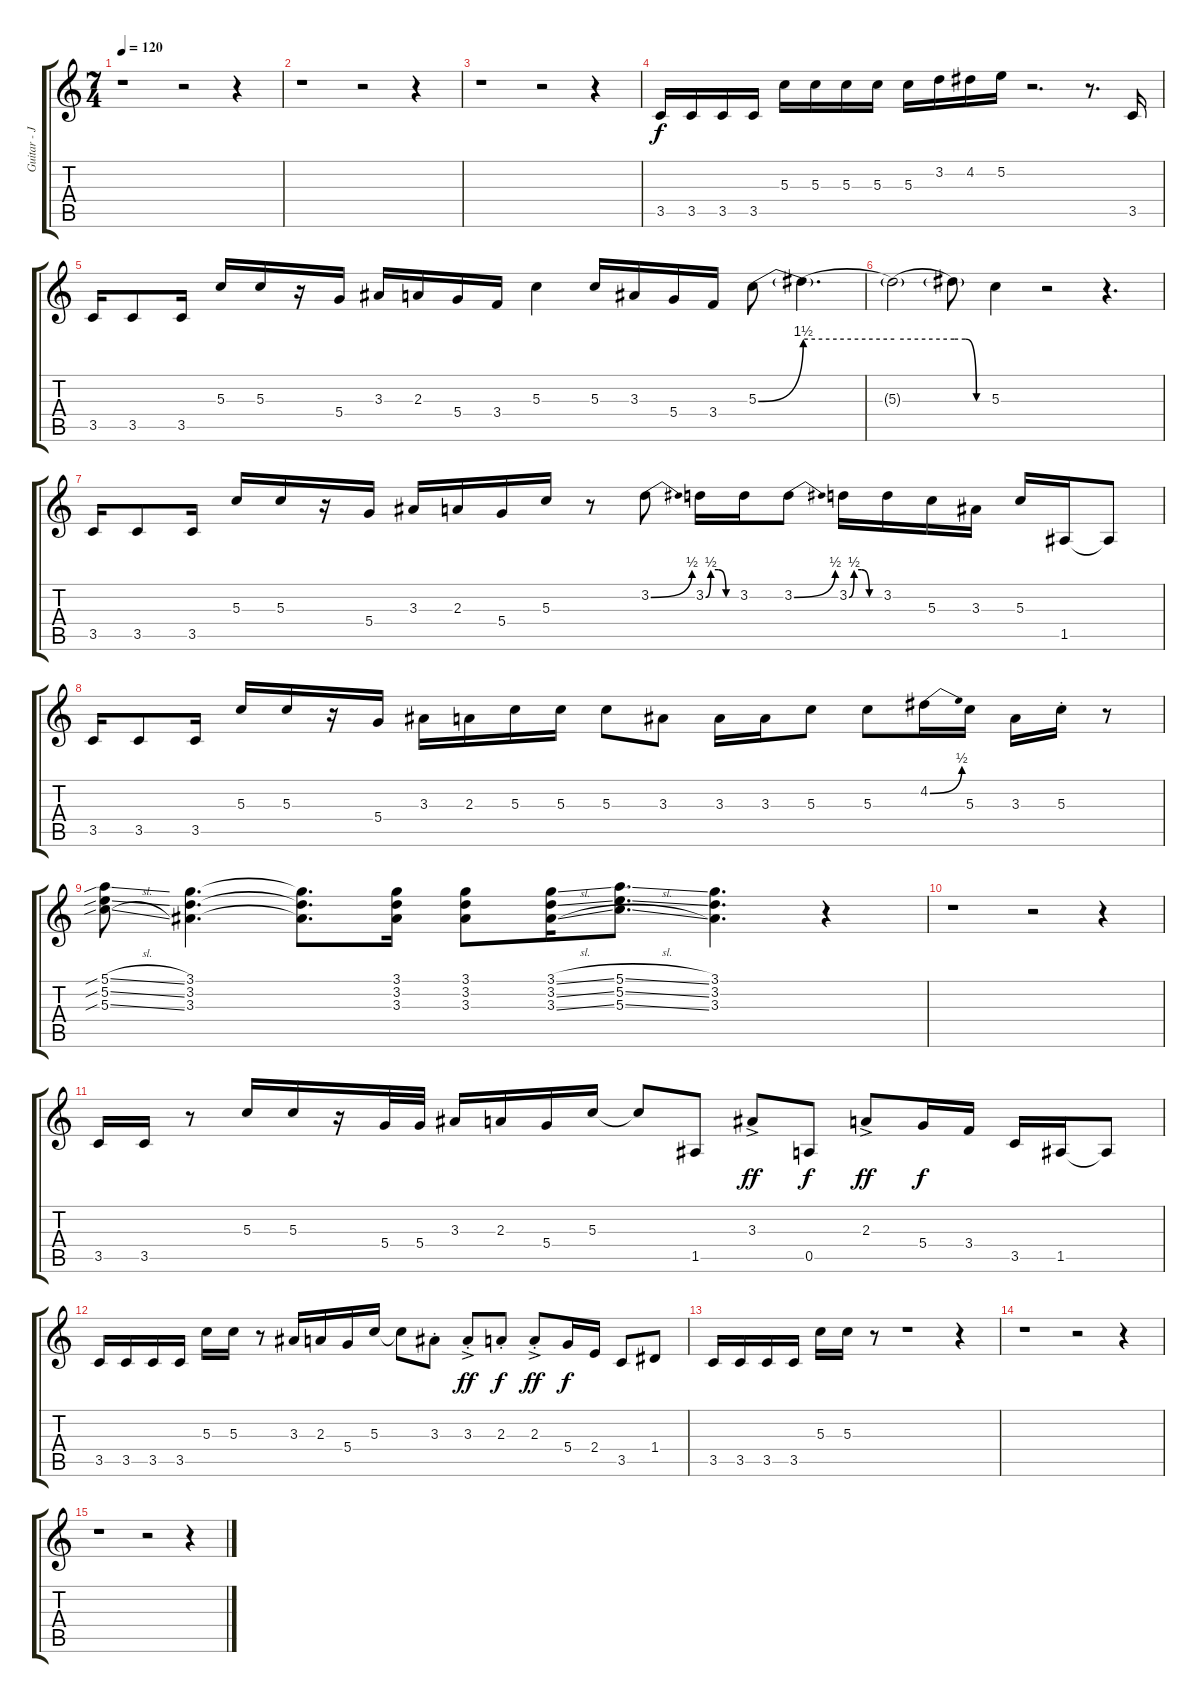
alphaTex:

\track ("Guitar - Jeff Beck" "Guitar - J") {instrument overdrivenguitar}
\staff {score tabs}
\tuning (E4 B3 G3 D3 A2 E2) {hide}
\ts (7 4)
\tempo 120
\clef g2
\ks c
r.1{dy f} r.2 r.4 |
r.1 r.2 r.4 |
r.1 r.2 r.4 |
3.5.16 3.5.16 3.5.16 3.5.16 5.3.16 5.3.16 5.3.16 5.3.16 5.3.16 3.2.16 4.2.16 5.2.16 r.2{d} r.8{d} 3.5.16 |
3.5.16 3.5.8 3.5.16 5.3.16 5.3.16 r.16 5.4.16 3.3.16 2.3.16 5.4.16 3.4.16 5.3.4 5.3.16 3.3.16 5.4.16 3.4.16 5.3{be (bend 0 0 60 6)}.8 5.3{be (hold 0 6 60 6) t}.4{d} |
5.3{be (hold 0 6 60 6) t}.2 5.3{be (custom 0 6 20 6 40 0 60 0) t}.8 5.3.4 r.2 r.4{d} |
3.5.16 3.5.8 3.5.16 5.3.16 5.3.16 r.16 5.4.16 3.3.16 2.3.16 5.4.16 5.3.16 r.8 3.2{be (bend 0 0 60 2)}.8 3.2{be (custom 0 0 10 2 25 2 40 0 60 0)}.16 3.2.16 3.2{be (bend 0 0 60 2)}.8 3.2{be (custom 0 0 10 2 25 2 40 0 60 0)}.16 3.2.16 5.3.16 3.3.16 5.3.16 1.5.16 1.5{t}.8 |
3.5.16 3.5.8 3.5.16 5.3.16 5.3.16 r.16 5.4.16 3.3.16 2.3.16 5.3.16 5.3.16 5.3.8 3.3.8 3.3.16 3.3.16 5.3.8 5.3.8 4.2{be (bend 0 0 60 2)}.16 5.3.16 3.3.16 5.3{st}.16 r.8 |
(5.1{sib sl} 5.2{sib sl} 5.3{sib sl}).8 (3.1 3.2 3.3).4{d} (3.1{t} 3.2{t} 3.3{t}).8{d} (3.1 3.2 3.3).16 (3.1 3.2 3.3).8 (3.1{sl} 3.2{sl} 3.3{sl}).16 (5.1{sl} 5.2{sl} 5.3{sl}).8{d} (3.1 3.2 3.3).4{d} r.4 |
r.1 r.2 r.4 |
3.5.16 3.5.16 r.8 5.3.16 5.3.16 r.16 5.4.32 5.4.32 3.3.16 2.3.16 5.4.16 5.3.16 5.3{t}.8 1.5.8 3.3{ac}.8{dy ff} 0.5.8{dy f} 2.3{ac}.8{dy ff} 5.4.16{dy f} 3.4.16 3.5.16 1.5.16 1.5{t}.8 |
3.5.16 3.5.16 3.5.16 3.5.16 5.3.16 5.3.16 r.8 3.3.16 2.3.16 5.4.16 5.3.16 5.3{t}.8 3.3{st}.8 3.3{ac st}.8{dy ff} 2.3{st}.8{dy f} 2.3{ac st}.8{dy ff} 5.4.16{dy f} 2.4.16 3.5.8 1.4.8 |
3.5.16 3.5.16 3.5.16 3.5.16 5.3.16 5.3.16 r.8 r.1 r.4 |
r.1 r.2 r.4 |
r.1 r.2 r.4
